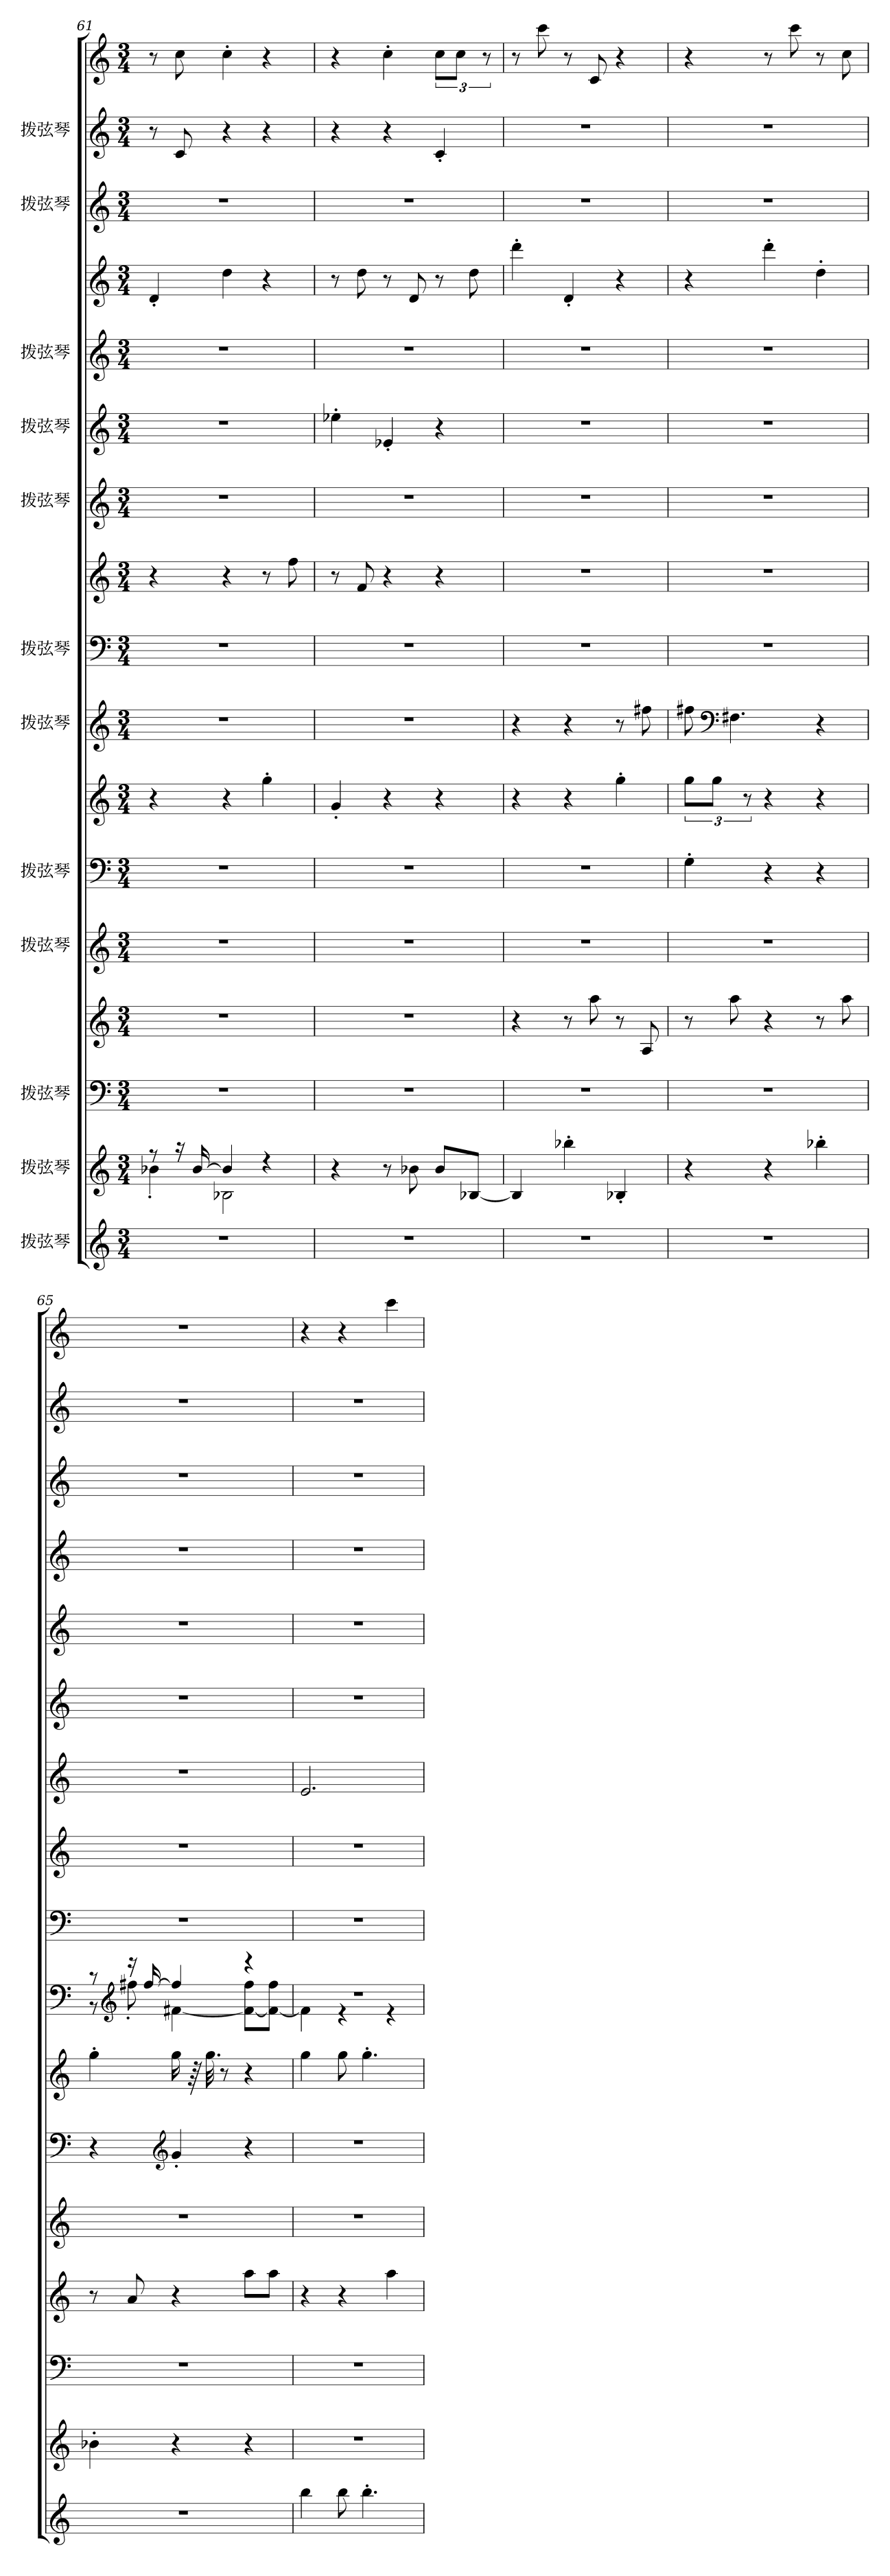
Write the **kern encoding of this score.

**kern	**kern	**kern	**kern	**kern	**kern	**kern	**kern	**kern	**kern	**kern	**kern	**kern	**kern	**kern	**kern	**kern
*part12	*part11	*part10	*part10	*part9	*part8	*part8	*part7	*part6	*part6	*part5	*part4	*part3	*part3	*part2	*part1	*part1
*staff17	*staff16	*staff15	*staff14	*staff13	*staff12	*staff11	*staff10	*staff9	*staff8	*staff7	*staff6	*staff5	*staff4	*staff3	*staff2	*staff1
*I"拨弦琴	*I"拨弦琴	*I"拨弦琴	*	*I"拨弦琴	*I"拨弦琴	*	*I"拨弦琴	*I"拨弦琴	*	*I"拨弦琴	*I"拨弦琴	*I"拨弦琴	*	*I"拨弦琴	*I"拨弦琴	*
*clefG2	*clefG2	*clefF4	*clefG2	*clefG2	*clefF4	*clefG2	*clefG2	*clefF4	*clefG2	*clefG2	*clefG2	*clefG2	*clefG2	*clefG2	*clefG2	*clefG2
*k[]	*k[]	*k[]	*k[]	*k[]	*k[]	*k[]	*k[]	*k[]	*k[]	*k[]	*k[]	*k[]	*k[]	*k[]	*k[]	*k[]
*M3/4	*M3/4	*M3/4	*M3/4	*M3/4	*M3/4	*M3/4	*M3/4	*M3/4	*M3/4	*M3/4	*M3/4	*M3/4	*M3/4	*M3/4	*M3/4	*M3/4
=61	=61	=61	=61	=61	=61	=61	=61	=61	=61	=61	=61	=61	=61	=61	=61	=61
*	*^	*	*	*	*	*	*	*	*	*	*	*	*	*	*	*
2.r	8r	4b-X'\	2.r	2.r	2.r	2.r	4r	2.r	2.r	4r	2.r	2.r	2.r	4d'/	2.r	8r	8r
.	16r	.	.	.	.	.	.	.	.	.	.	.	.	.	.	8c/	8cc\
.	[16b-/	.	.	.	.	.	.	.	.	.	.	.	.	.	.	.	.
.	4b-/]	2B-X\	.	.	.	.	4r	.	.	4r	.	.	.	4dd\	.	4r	4cc'\
.	4r	.	.	.	.	.	4gg'\	.	.	8r	.	.	.	4r	.	4r	4r
.	.	.	.	.	.	.	.	.	.	8ff\	.	.	.	.	.	.	.
*	*v	*v	*	*	*	*	*	*	*	*	*	*	*	*	*	*	*
=62	=62	=62	=62	=62	=62	=62	=62	=62	=62	=62	=62	=62	=62	=62	=62	=62
2.r	4r	2.r	2.r	2.r	2.r	4g'/	2.r	2.r	8r	2.r	4ee-X'\	2.r	8r	2.r	4r	4r
.	.	.	.	.	.	.	.	.	8f/	.	.	.	8dd\	.	.	.
.	8r	.	.	.	.	4r	.	.	4r	.	4e-X'/	.	8r	.	4r	4cc'\
.	8b-X\	.	.	.	.	.	.	.	.	.	.	.	8d/	.	.	.
.	8b-/L	.	.	.	.	4r	.	.	4r	.	4r	.	8r	.	4c'/	12cc\L
.	.	.	.	.	.	.	.	.	.	.	.	.	.	.	.	12cc\J
.	[8B-X/J	.	.	.	.	.	.	.	.	.	.	.	8dd\	.	.	.
.	.	.	.	.	.	.	.	.	.	.	.	.	.	.	.	12r
!!LO:PB:g=z
=63	=63	=63	=63	=63	=63	=63	=63	=63	=63	=63	=63	=63	=63	=63	=63	=63
2.r	4B-/]	2.r	4r	2.r	2.r	4r	4r	2.r	2.r	2.r	2.r	2.r	4ddd'\	2.r	2.r	8r
.	.	.	.	.	.	.	.	.	.	.	.	.	.	.	.	8ccc\
.	4bb-X'\	.	8r	.	.	4r	4r	.	.	.	.	.	4d'/	.	.	8r
.	.	.	8aa\	.	.	.	.	.	.	.	.	.	.	.	.	8c/
.	4B-X'/	.	8r	.	.	4gg'\	8r	.	.	.	.	.	4r	.	.	4r
.	.	.	8A/	.	.	.	8ff#X\	.	.	.	.	.	.	.	.	.
=64	=64	=64	=64	=64	=64	=64	=64	=64	=64	=64	=64	=64	=64	=64	=64	=64
2.r	4r	2.r	8r	2.r	4G'\	12gg\L	8ff#X\	2.r	2.r	2.r	2.r	2.r	4r	2.r	2.r	4r
.	.	.	.	.	.	12gg\J	.	.	.	.	.	.	.	.	.	.
*	*	*	*	*	*	*	*clefF4	*	*	*	*	*	*	*	*	*
.	.	.	8aa\	.	.	.	4.F#X\	.	.	.	.	.	.	.	.	.
.	.	.	.	.	.	12r	.	.	.	.	.	.	.	.	.	.
.	4r	.	4r	.	4r	4r	.	.	.	.	.	.	4ddd'\	.	.	8r
.	.	.	.	.	.	.	.	.	.	.	.	.	.	.	.	8ccc\
.	4bb-X'\	.	8r	.	4r	4r	4r	.	.	.	.	.	4dd'\	.	.	8r
.	.	.	8aa\	.	.	.	.	.	.	.	.	.	.	.	.	8cc\
=65	=65	=65	=65	=65	=65	=65	=65	=65	=65	=65	=65	=65	=65	=65	=65	=65
*	*	*	*	*	*	*	*^	*	*	*	*	*	*	*	*	*
2.r	4b-X'\	2.r	8r	2.r	4r	4gg'\	8r	8r	2.r	2.r	2.r	2.r	2.r	2.r	2.r	2.r	2.r
*	*	*	*	*	*	*	*clefG2	*	*	*	*	*	*	*	*	*	*
.	.	.	8a/	.	.	.	16r	8ff#X'\	.	.	.	.	.	.	.	.	.
.	.	.	.	.	.	.	[16ff#/	.	.	.	.	.	.	.	.	.	.
*	*	*	*	*	*clefG2	*	*	*	*	*	*	*	*	*	*	*	*
.	4r	.	4r	.	4g'/	16gg\	4ff#/]	[4f#X\	.	.	.	.	.	.	.	.	.
.	.	.	.	.	.	64r	.	.	.	.	.	.	.	.	.	.	.
.	.	.	.	.	.	32.gg\	.	.	.	.	.	.	.	.	.	.	.
.	.	.	.	.	.	8r	.	.	.	.	.	.	.	.	.	.	.
.	4r	.	8aa\L	.	4r	4r	4r	8f#\_ 8ff#\L	.	.	.	.	.	.	.	.	.
.	.	.	8aa\J	.	.	.	.	8f#\_ 8ff#\J	.	.	.	.	.	.	.	.	.
=66	=66	=66	=66	=66	=66	=66	=66	=66	=66	=66	=66	=66	=66	=66	=66	=66	=66
4bb\	2.r	2.r	4r	2.r	2.r	4gg\	2.r	4f#\]	2.r	2.r	2.e/	2.r	2.r	2.r	2.r	2.r	4r
8bb\	.	.	4r	.	.	8gg\	.	4r	.	.	.	.	.	.	.	.	4r
4.bb'\	.	.	.	.	.	4.gg'\	.	.	.	.	.	.	.	.	.	.	.
.	.	.	4aa\	.	.	.	.	4r	.	.	.	.	.	.	.	.	4ccc\
*	*	*	*	*	*	*	*v	*v	*	*	*	*	*	*	*	*	*
=	=	=	=	=	=	=	=	=	=	=	=	=	=	=	=	=
*-	*-	*-	*-	*-	*-	*-	*-	*-	*-	*-	*-	*-	*-	*-	*-	*-
